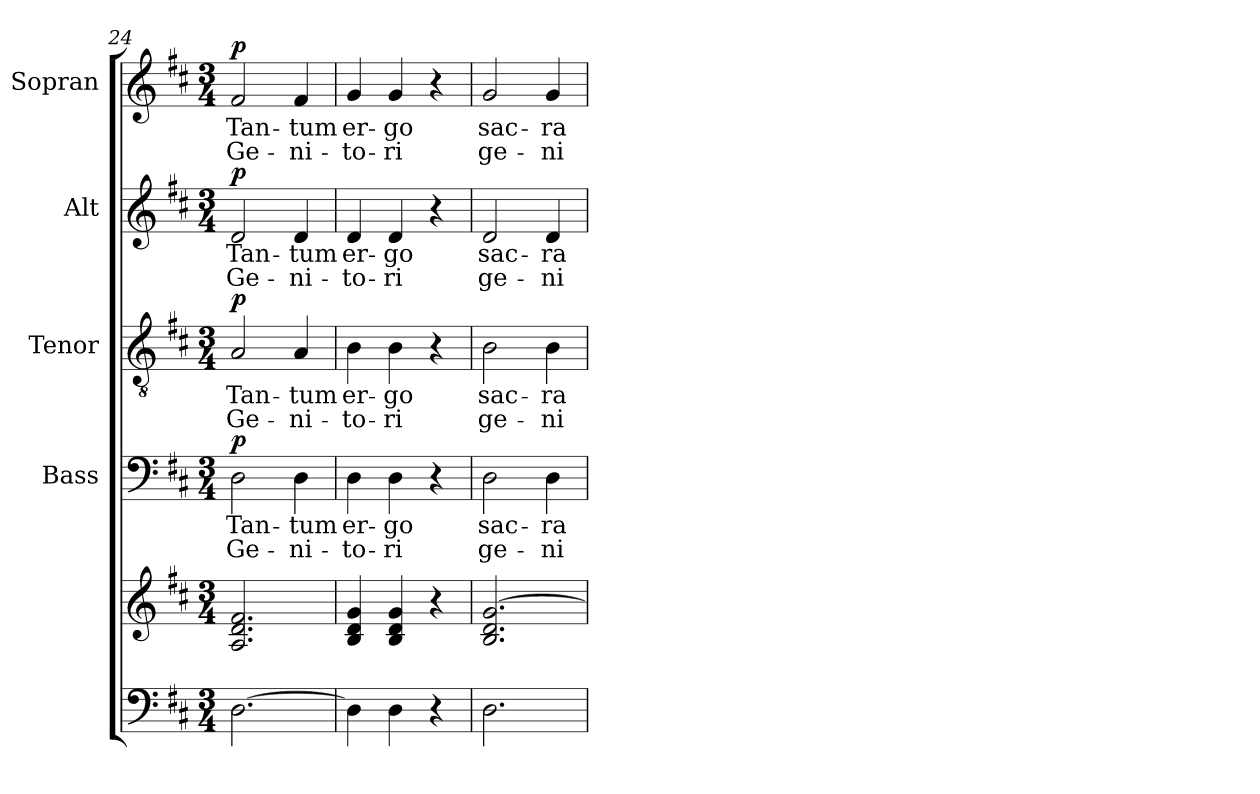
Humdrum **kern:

**kern	**kern	**kern	**text	**text	**dynam	**kern	**text	**text	**dynam	**kern	**text	**text	**dynam	**kern	**text	**text	**dynam
*part5	*part5	*part4	*part4	*part4	*part4	*part3	*part3	*part3	*part3	*part2	*part2	*part2	*part2	*part1	*part1	*part1	*part1
*staff6	*staff5	*staff4	*staff4	*staff4	*staff4	*staff3	*staff3	*staff3	*staff3	*staff2	*staff2	*staff2	*staff2	*staff1	*staff1	*staff1	*staff1
*	*	*I"Bass	*	*	*	*I"Tenor	*	*	*	*I"Alt	*	*	*	*I"Sopran	*	*	*
*	*	*I'B.	*	*	*	*I'T.	*	*	*	*I'A.	*	*	*	*I'S.	*	*	*
*clefF4	*clefG2	*clefF4	*	*	*	*clefGv2	*	*	*	*clefG2	*	*	*	*clefG2	*	*	*
*k[f#c#]	*k[f#c#]	*k[f#c#]	*	*	*	*k[f#c#]	*	*	*	*k[f#c#]	*	*	*	*k[f#c#]	*	*	*
*D:	*D:	*D:	*	*	*	*D:	*	*	*	*D:	*	*	*	*D:	*	*	*
*M3/4	*M3/4	*M3/4	*	*	*	*M3/4	*	*	*	*M3/4	*	*	*	*M3/4	*	*	*
=24	=24	=24	=24	=24	=24	=24	=24	=24	=24	=24	=24	=24	=24	=24	=24	=24	=24
!	!	!	!LO:LY:b	!LO:LY:b	!LO:DY:a	!	!LO:LY:b	!LO:LY:b	!LO:DY:a	!	!LO:LY:b	!LO:LY:b	!LO:DY:a	!	!LO:LY:b	!LO:LY:b	!LO:DY:a
[2.D\	2.A/ 2.d/ 2.f#/	2D\	Tan-	Ge-	p	2A/	Tan-	Ge-	p	2d/	Tan-	Ge-	p	2f#/	Tan-	Ge-	p
!	!	!	!LO:LY:b	!LO:LY:b	!	!	!LO:LY:b	!LO:LY:b	!	!	!LO:LY:b	!LO:LY:b	!	!	!LO:LY:b	!LO:LY:b	!
.	.	4D\	-tum	-ni-	.	4A/	-tum	-ni-	.	4d/	-tum	-ni-	.	4f#/	-tum	-ni-	.
=25	=25	=25	=25	=25	=25	=25	=25	=25	=25	=25	=25	=25	=25	=25	=25	=25	=25
!	!	!	!LO:LY:b	!LO:LY:b	!	!	!LO:LY:b	!LO:LY:b	!	!	!LO:LY:b	!LO:LY:b	!	!	!LO:LY:b	!LO:LY:b	!
4D\]	4B/ 4d/ 4g/	4D\	er-	-to-	.	4B\	er-	-to-	.	4d/	er-	-to-	.	4g/	er-	-to-	.
!	!	!	!LO:LY:b	!LO:LY:b	!	!	!LO:LY:b	!LO:LY:b	!	!	!LO:LY:b	!LO:LY:b	!	!	!LO:LY:b	!LO:LY:b	!
4D\	4B/ 4d/ 4g/	4D\	-go	-ri	.	4B\	-go	-ri	.	4d/	-go	-ri	.	4g/	-go	-ri	.
4r	4r	4r	.	.	.	4r	.	.	.	4r	.	.	.	4r	.	.	.
=26	=26	=26	=26	=26	=26	=26	=26	=26	=26	=26	=26	=26	=26	=26	=26	=26	=26
!	!	!	!LO:LY:b	!LO:LY:b	!	!	!LO:LY:b	!LO:LY:b	!	!	!LO:LY:b	!LO:LY:b	!	!	!LO:LY:b	!LO:LY:b	!
2.D\	2.B/ 2.d/ [>2.g/	2D\	sac-	ge-	.	2B\	sac-	ge-	.	2d/	sac-	ge-	.	2g/	sac-	ge-	.
!	!	!	!LO:LY:b	!LO:LY:b	!	!	!LO:LY:b	!LO:LY:b	!	!	!LO:LY:b	!LO:LY:b	!	!	!LO:LY:b	!LO:LY:b	!
.	.	4D\	-ra-	-ni-	.	4B\	-ra-	-ni-	.	4d/	-ra-	-ni-	.	4g/	-ra-	-ni-	.
=	=	=	=	=	=	=	=	=	=	=	=	=	=	=	=	=	=
*-	*-	*-	*-	*-	*-	*-	*-	*-	*-	*-	*-	*-	*-	*-	*-	*-	*-
